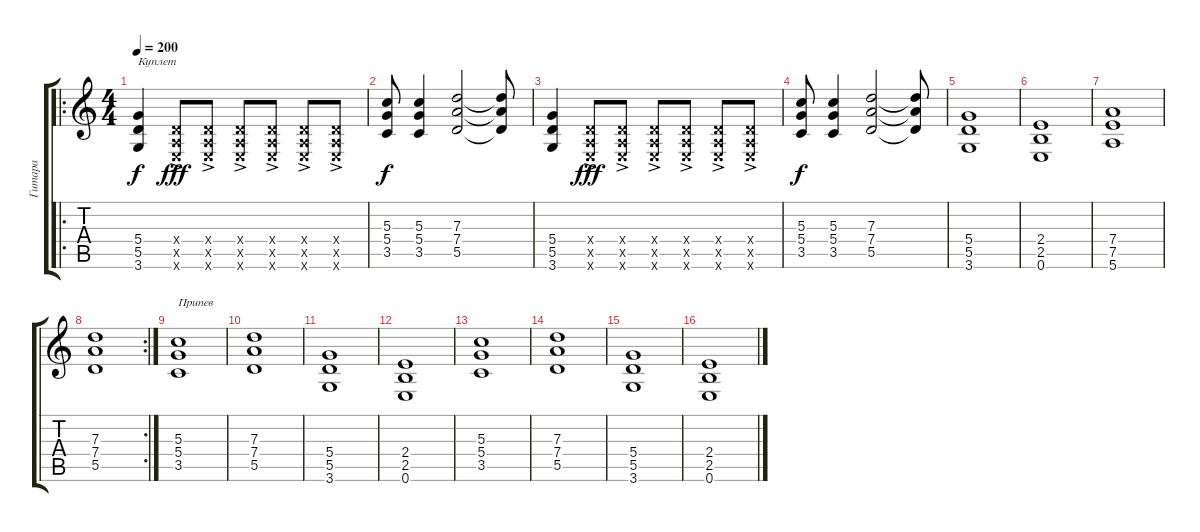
\track ("Гитара" "Гитара") {instrument distortionguitar}
\staff {score tabs}
\tuning (E4 B3 G3 D3 A2 E2) {hide}
\ro
\ts (4 4)
\tempo 200
\clef g2
\ks c
(5.4 5.5 3.6).4{txt "Куплет" dy f} (0.4{ac x} 0.5{ac x} 0.6{ac x}).8{dy fff} (0.4{ac x} 0.5{ac x} 0.6{ac x}).8 (0.4{ac x} 0.5{ac x} 0.6{ac x}).8 (0.4{ac x} 0.5{ac x} 0.6{ac x}).8 (0.4{ac x} 0.5{ac x} 0.6{ac x}).8 (0.4{ac x} 0.5{ac x} 0.6{ac x}).8 |
(5.3 5.4 3.5).8{dy f} (5.3 5.4 3.5).4 (7.3 7.4 5.5).2 (7.3{t} 7.4{t} 5.5{t}).8 |
(5.4 5.5 3.6).4 (0.4{ac x} 0.5{ac x} 0.6{ac x}).8{dy fff} (0.4{ac x} 0.5{ac x} 0.6{ac x}).8 (0.4{ac x} 0.5{ac x} 0.6{ac x}).8 (0.4{ac x} 0.5{ac x} 0.6{ac x}).8 (0.4{ac x} 0.5{ac x} 0.6{ac x}).8 (0.4{ac x} 0.5{ac x} 0.6{ac x}).8 |
(5.3 5.4 3.5).8{dy f} (5.3 5.4 3.5).4 (7.3 7.4 5.5).2 (7.3{t} 7.4{t} 5.5{t}).8 |
(5.4 5.5 3.6).1 |
(2.4 2.5 0.6).1 |
(7.4 7.5 5.6).1 |
\rc 2
(7.3 7.4 5.5).1 |
(5.3 5.4 3.5).1{txt "Припев"} |
(7.3 7.4 5.5).1 |
(5.4 5.5 3.6).1 |
(2.4 2.5 0.6).1 |
(5.3 5.4 3.5).1 |
(7.3 7.4 5.5).1 |
(5.4 5.5 3.6).1 |
(2.4 2.5 0.6).1
